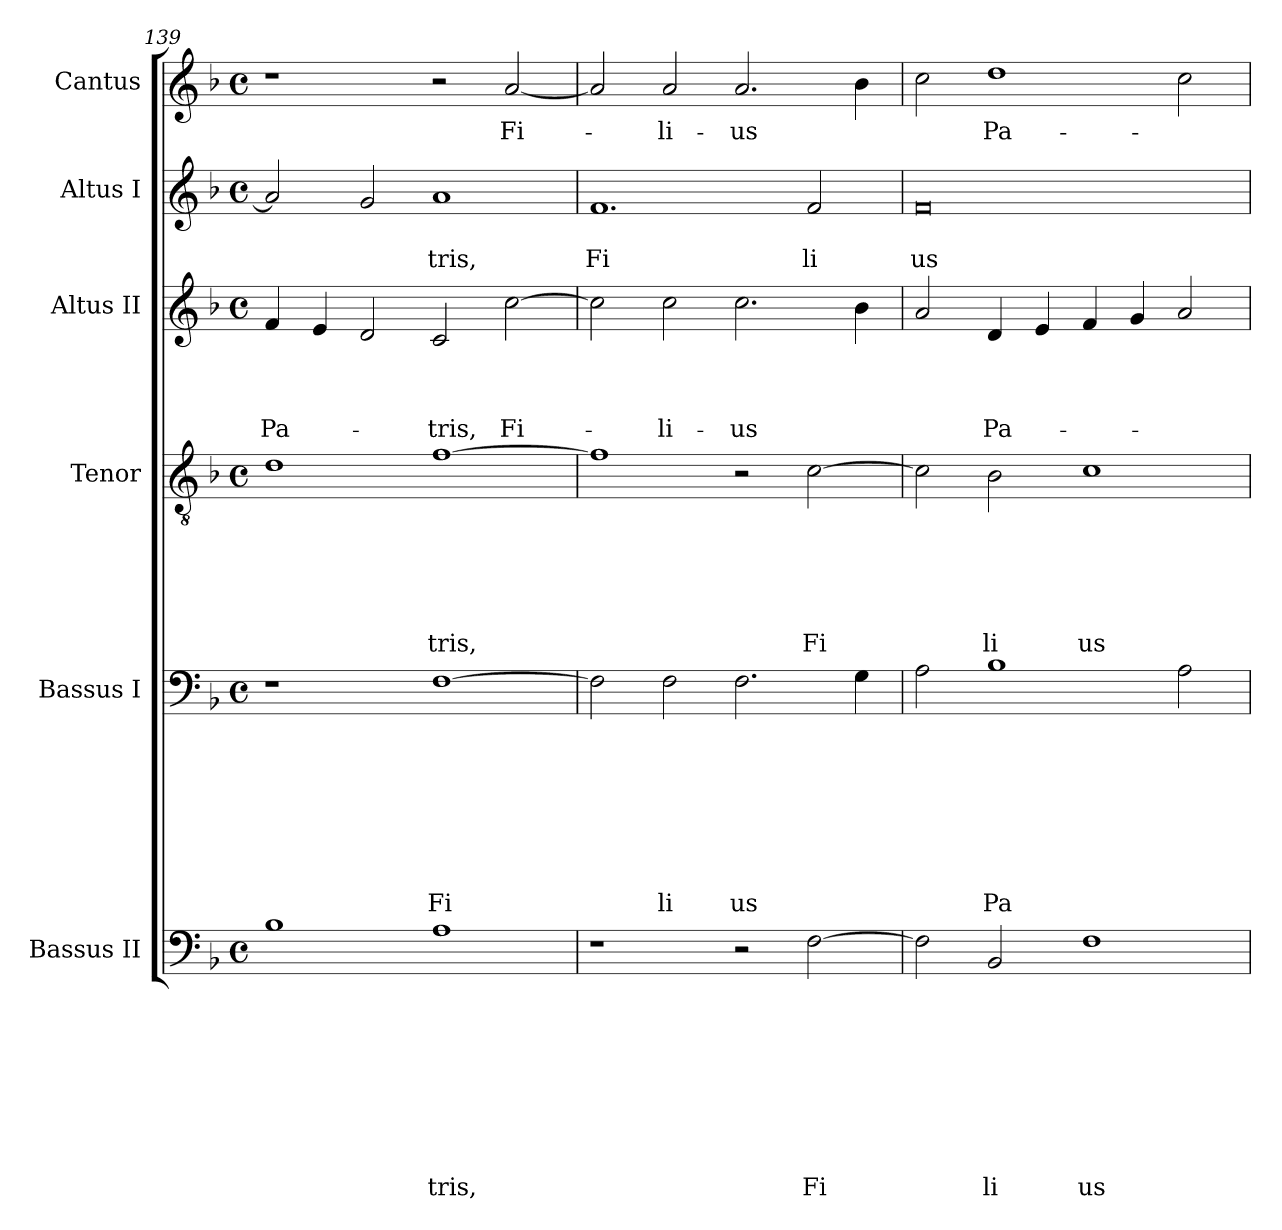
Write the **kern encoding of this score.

**kern	**text	**text	**text	**text	**text	**text	**text	**text	**text	**kern	**text	**text	**text	**text	**text	**text	**text	**text	**kern	**text	**text	**text	**text	**text	**text	**kern	**text	**text	**text	**text	**kern	**text	**text	**kern	**text
*part6	*part6	*part6	*part6	*part6	*part6	*part6	*part6	*part6	*part6	*part5	*part5	*part5	*part5	*part5	*part5	*part5	*part5	*part5	*part4	*part4	*part4	*part4	*part4	*part4	*part4	*part3	*part3	*part3	*part3	*part3	*part2	*part2	*part2	*part1	*part1
*staff6	*staff6	*staff6	*staff6	*staff6	*staff6	*staff6	*staff6	*staff6	*staff6	*staff5	*staff5	*staff5	*staff5	*staff5	*staff5	*staff5	*staff5	*staff5	*staff4	*staff4	*staff4	*staff4	*staff4	*staff4	*staff4	*staff3	*staff3	*staff3	*staff3	*staff3	*staff2	*staff2	*staff2	*staff1	*staff1
*I"Bassus II	*	*	*	*	*	*	*	*	*	*I"Bassus I	*	*	*	*	*	*	*	*	*I"Tenor	*	*	*	*	*	*	*I"Altus II	*	*	*	*	*I"Altus I	*	*	*I"Cantus	*
*I'B II	*	*	*	*	*	*	*	*	*	*I'B I	*	*	*	*	*	*	*	*	*I'T	*	*	*	*	*	*	*I'A II	*	*	*	*	*I'A I	*	*	*	*
*clefF4	*	*	*	*	*	*	*	*	*	*clefF4	*	*	*	*	*	*	*	*	*clefGv2	*	*	*	*	*	*	*clefG2	*	*	*	*	*clefG2	*	*	*clefG2	*
*k[b-]	*	*	*	*	*	*	*	*	*	*k[b-]	*	*	*	*	*	*	*	*	*k[b-]	*	*	*	*	*	*	*k[b-]	*	*	*	*	*k[b-]	*	*	*k[b-]	*
*F:	*	*	*	*	*	*	*	*	*	*F:	*	*	*	*	*	*	*	*	*F:	*	*	*	*	*	*	*F:	*	*	*	*	*F:	*	*	*F:	*
*M4/4	*	*	*	*	*	*	*	*	*	*M4/4	*	*	*	*	*	*	*	*	*M4/4	*	*	*	*	*	*	*M4/4	*	*	*	*	*M4/4	*	*	*M4/4	*
*met(c)	*	*	*	*	*	*	*	*	*	*met(c)	*	*	*	*	*	*	*	*	*met(c)	*	*	*	*	*	*	*met(c)	*	*	*	*	*met(c)	*	*	*met(c)	*
=139	=139	=139	=139	=139	=139	=139	=139	=139	=139	=139	=139	=139	=139	=139	=139	=139	=139	=139	=139	=139	=139	=139	=139	=139	=139	=139	=139	=139	=139	=139	=139	=139	=139	=139	=139
!	!	!	!	!	!	!	!	!	!	!	!	!	!	!	!	!	!	!	!	!	!	!	!	!	!	!	!	!	!	!LO:LY:b	!	!	!	!	!
1B-	.	.	.	.	.	.	.	.	.	1r	.	.	.	.	.	.	.	.	1d	.	.	.	.	.	.	4f/	.	.	.	Pa-	2a/]	.	.	1r	.
.	.	.	.	.	.	.	.	.	.	.	.	.	.	.	.	.	.	.	.	.	.	.	.	.	.	4e/	.	.	.	.	.	.	.	.	.
.	.	.	.	.	.	.	.	.	.	.	.	.	.	.	.	.	.	.	.	.	.	.	.	.	.	2d/	.	.	.	.	2g/	.	.	.	.
!	!	!	!	!	!	!	!	!	!LO:LY:b	!	!	!	!	!	!	!	!	!LO:LY:b	!	!	!	!	!	!	!LO:LY:b	!	!	!	!	!LO:LY:b	!	!	!LO:LY:b	!	!
1A	.	.	.	.	.	.	.	.	tris,	[>1F	.	.	.	.	.	.	.	Fi	[>1f	.	.	.	.	.	tris,	2c/	.	.	.	-tris,	1a	.	tris,	2r	.
!	!	!	!	!	!	!	!	!	!	!	!	!	!	!	!	!	!	!	!	!	!	!	!	!	!	!	!	!	!	!LO:LY:b	!	!	!	!	!LO:LY:b
.	.	.	.	.	.	.	.	.	.	.	.	.	.	.	.	.	.	.	.	.	.	.	.	.	.	[>2cc\	.	.	.	Fi-	.	.	.	[<2a/	Fi-
=140	=140	=140	=140	=140	=140	=140	=140	=140	=140	=140	=140	=140	=140	=140	=140	=140	=140	=140	=140	=140	=140	=140	=140	=140	=140	=140	=140	=140	=140	=140	=140	=140	=140	=140	=140
!	!	!	!	!	!	!	!	!	!	!	!	!	!	!	!	!	!	!	!	!	!	!	!	!	!	!	!	!	!	!	!	!	!LO:LY:b	!	!
1r	.	.	.	.	.	.	.	.	.	2F\]	.	.	.	.	.	.	.	.	1f]	.	.	.	.	.	.	2cc\]	.	.	.	.	1.f	.	Fi	2a/]	.
!	!	!	!	!	!	!	!	!	!	!	!	!	!	!	!	!	!	!LO:LY:b	!	!	!	!	!	!	!	!	!	!	!	!LO:LY:b	!	!	!	!	!LO:LY:b
.	.	.	.	.	.	.	.	.	.	2F\	.	.	.	.	.	.	.	li	.	.	.	.	.	.	.	2cc\	.	.	.	-li-	.	.	.	2a/	-li-
!	!	!	!	!	!	!	!	!	!	!	!	!	!	!	!	!	!	!LO:LY:b	!	!	!	!	!	!	!	!	!	!	!	!LO:LY:b	!	!	!	!	!LO:LY:b
2r	.	.	.	.	.	.	.	.	.	2.F\	.	.	.	.	.	.	.	us	2r	.	.	.	.	.	.	2.cc\	.	.	.	-us	.	.	.	2.a/	-us
!	!	!	!	!	!	!	!	!	!LO:LY:b	!	!	!	!	!	!	!	!	!	!	!	!	!	!	!	!LO:LY:b	!	!	!	!	!	!	!	!LO:LY:b	!	!
[>2F\	.	.	.	.	.	.	.	.	Fi	.	.	.	.	.	.	.	.	.	[>2c\	.	.	.	.	.	Fi	.	.	.	.	.	2f/	.	li	.	.
.	.	.	.	.	.	.	.	.	.	4G\	.	.	.	.	.	.	.	.	.	.	.	.	.	.	.	4b-\	.	.	.	.	.	.	.	4b-\	.
=141	=141	=141	=141	=141	=141	=141	=141	=141	=141	=141	=141	=141	=141	=141	=141	=141	=141	=141	=141	=141	=141	=141	=141	=141	=141	=141	=141	=141	=141	=141	=141	=141	=141	=141	=141
!	!	!	!	!	!	!	!	!	!	!	!	!	!	!	!	!	!	!	!	!	!	!	!	!	!	!	!	!	!	!	!	!	!LO:LY:b	!	!
2F\]	.	.	.	.	.	.	.	.	.	2A\	.	.	.	.	.	.	.	.	2c\]	.	.	.	.	.	.	2a/	.	.	.	.	0f	.	us	2cc\	.
!	!	!	!	!	!	!	!	!	!LO:LY:b	!	!	!	!	!	!	!	!	!LO:LY:b	!	!	!	!	!	!	!LO:LY:b	!	!	!	!	!LO:LY:b	!	!	!	!	!LO:LY:b
2BB-/	.	.	.	.	.	.	.	.	li	1B-	.	.	.	.	.	.	.	Pa	2B-\	.	.	.	.	.	li	4d/	.	.	.	Pa-	.	.	.	1dd	Pa-
.	.	.	.	.	.	.	.	.	.	.	.	.	.	.	.	.	.	.	.	.	.	.	.	.	.	4e/	.	.	.	.	.	.	.	.	.
!	!	!	!	!	!	!	!	!	!LO:LY:b	!	!	!	!	!	!	!	!	!	!	!	!	!	!	!	!LO:LY:b	!	!	!	!	!	!	!	!	!	!
1F	.	.	.	.	.	.	.	.	us	.	.	.	.	.	.	.	.	.	1c	.	.	.	.	.	us	4f/	.	.	.	.	.	.	.	.	.
.	.	.	.	.	.	.	.	.	.	.	.	.	.	.	.	.	.	.	.	.	.	.	.	.	.	4g/	.	.	.	.	.	.	.	.	.
.	.	.	.	.	.	.	.	.	.	2A\	.	.	.	.	.	.	.	.	.	.	.	.	.	.	.	2a/	.	.	.	.	.	.	.	2cc\	.
=	=	=	=	=	=	=	=	=	=	=	=	=	=	=	=	=	=	=	=	=	=	=	=	=	=	=	=	=	=	=	=	=	=	=	=
*-	*-	*-	*-	*-	*-	*-	*-	*-	*-	*-	*-	*-	*-	*-	*-	*-	*-	*-	*-	*-	*-	*-	*-	*-	*-	*-	*-	*-	*-	*-	*-	*-	*-	*-	*-
